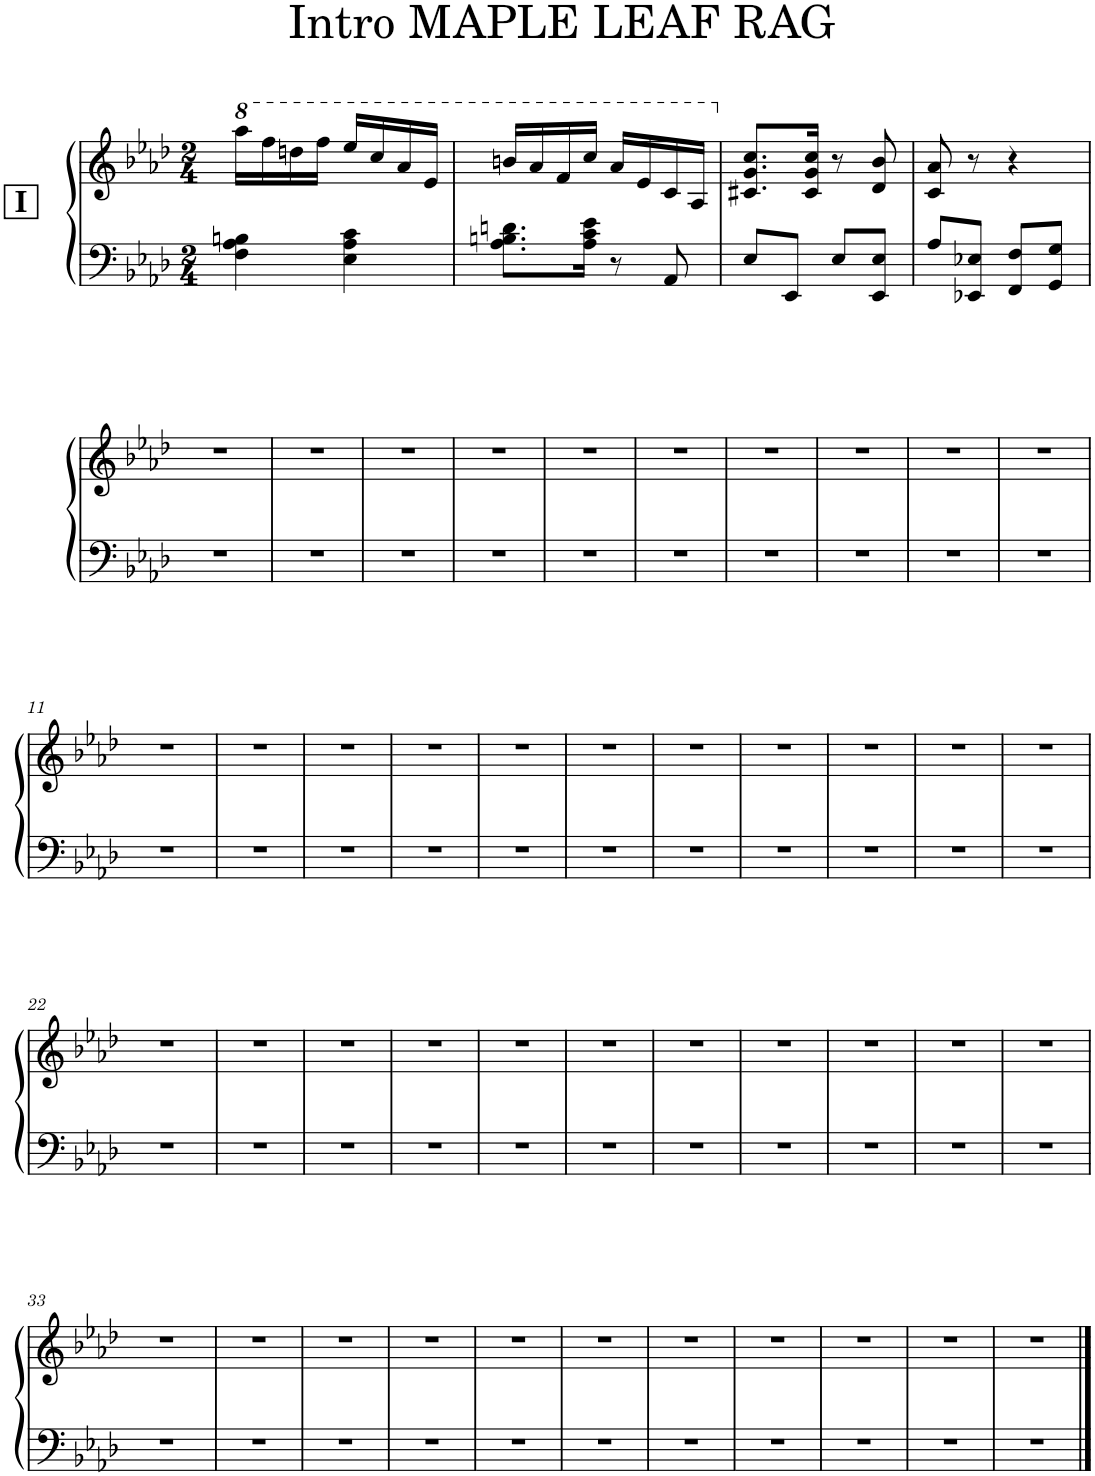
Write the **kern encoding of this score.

**kern	**kern
*part1	*part1
*staff2	*staff1
*I"Pianoforte a coda	*
*I'Pf.	*
*clefF4	*clefG2
*k[b-e-a-d-]	*k[b-e-a-d-]
*M2/4	*M2/4
*	*8va
!!LO:REH:place=s1:b:B:cj:fs=14:t=I
=1	=1
4F\ 4A-\ 4Bn\	16aaa-\LL
.	16fff\
.	16dddn\
.	16fff\JJ
4E-\ 4A-\ 4c\	16eee-/LL
.	16ccc/
.	16aa-/
.	16ee-/JJ
=2	=2
8.A-\ 8.Bn\ 8.dn\L	16bbn/LL
.	16aa-/
.	16ff/
16A-\ 16c\ 16e-\Jk	16ccc/JJ
8r	16aa-/LL
.	16ee-/
8AA-/	16cc/
.	16a-/JJ
=3	=3
*	*X8va
8E-/L	8.c#X/ 8.g/ 8.cc/L
8EE-/J	.
.	16c#/ 16g/ 16cc/Jk
8E-/L	8r
8EE-/ 8E-/J	8d-/ 8b-/
=4	=4
8A-/L	8c/ 8a-/
8EE-X/ 8E-X/J	8r
8FF/ 8F/L	4r
8GG/ 8G/J	.
!!LO:LB:g=z
=1	=1
2r	2r
=2	=2
2r	2r
=3	=3
2r	2r
=4	=4
2r	2r
=5	=5
2r	2r
=6	=6
2r	2r
=7	=7
2r	2r
=8	=8
2r	2r
=9	=9
2r	2r
=10	=10
2r	2r
!!LO:LB:g=z
=11	=11
2r	2r
=12	=12
2r	2r
=13	=13
2r	2r
=14	=14
2r	2r
=15	=15
2r	2r
=16	=16
2r	2r
=17	=17
2r	2r
=18	=18
2r	2r
=19	=19
2r	2r
=20	=20
2r	2r
=21	=21
2r	2r
!!LO:LB:g=z
=22	=22
2r	2r
=23	=23
2r	2r
=24	=24
2r	2r
=25	=25
2r	2r
=26	=26
2r	2r
=27	=27
2r	2r
=28	=28
2r	2r
=29	=29
2r	2r
=30	=30
2r	2r
=31	=31
2r	2r
=32	=32
2r	2r
!!LO:LB:g=z
=33	=33
2r	2r
=34	=34
2r	2r
=35	=35
2r	2r
=36	=36
2r	2r
=37	=37
2r	2r
=38	=38
2r	2r
=39	=39
2r	2r
=40	=40
2r	2r
=41	=41
2r	2r
=42	=42
2r	2r
=43	=43
2r	2r
==	==
*-	*-
